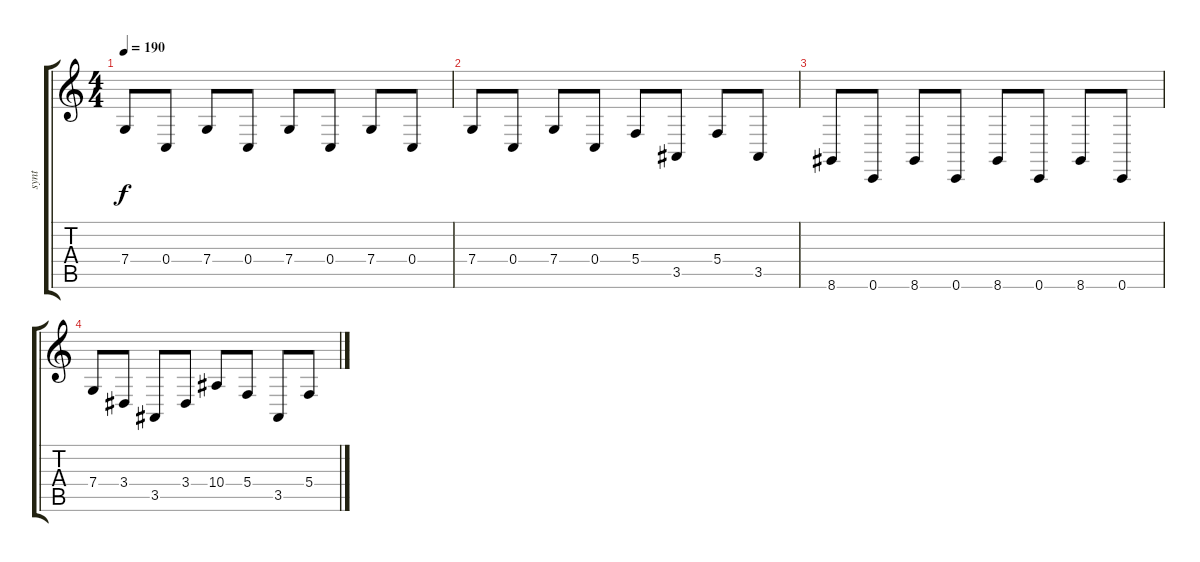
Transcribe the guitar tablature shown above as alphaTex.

\track ("synt" "synt") {instrument lead2sawtooth}
\staff {score tabs}
\tuning (D4 A3 F3 C3 G2 C2) {hide}
\ts (4 4)
\tempo 190
\clef g2
\ks c
7.4.8{dy f} 0.4.8 7.4.8 0.4.8 7.4.8 0.4.8 7.4.8 0.4.8 |
7.4.8 0.4.8 7.4.8 0.4.8 5.4.8 3.5.8 5.4.8 3.5.8 |
8.6.8 0.6.8 8.6.8 0.6.8 8.6.8 0.6.8 8.6.8 0.6.8 |
7.4.8 3.4.8 3.5.8 3.4.8 10.4.8 5.4.8 3.5.8 5.4.8
